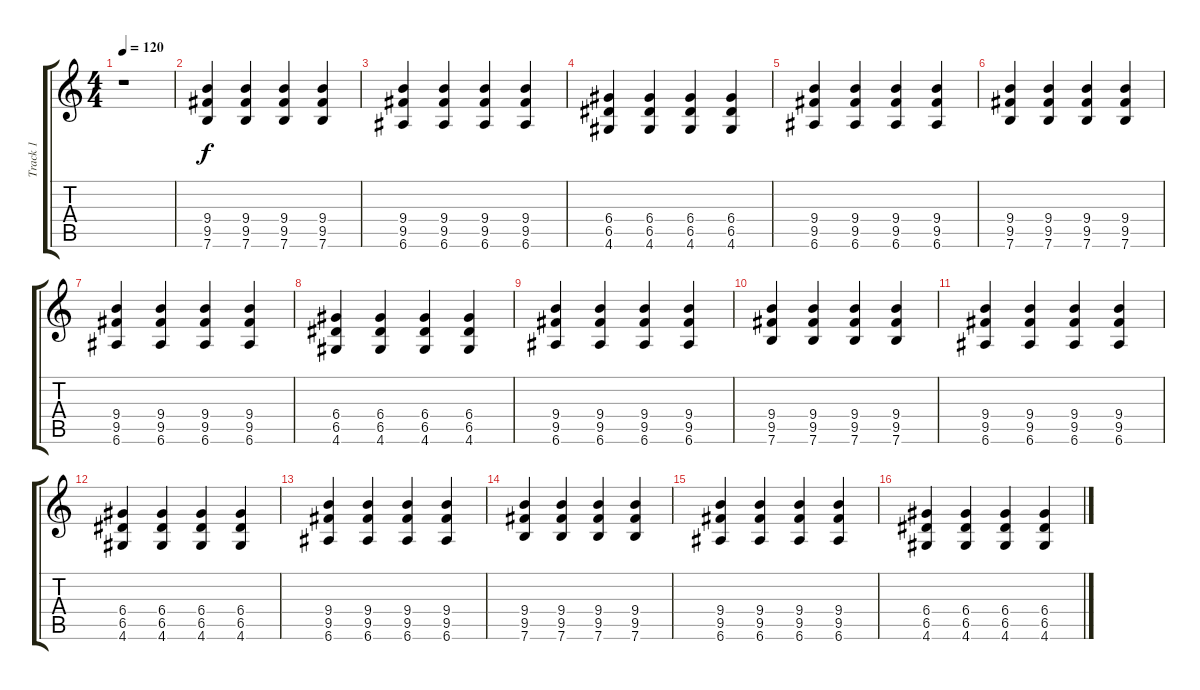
\track ("Track 1" "Track 1") {instrument electricguitarclean}
\staff {score tabs}
\tuning (E4 B3 G3 D3 A2 E2) {hide}
\ts (4 4)
\tempo 120
\clef g2
\ks c
r.1{dy f} |
(9.4 9.5 7.6).4{volume 11 instrument electricguitarclean} (9.4 9.5 7.6).4 (9.4 9.5 7.6).4 (9.4 9.5 7.6).4 |
(9.4 9.5 6.6).4 (9.4 9.5 6.6).4 (9.4 9.5 6.6).4 (9.4 9.5 6.6).4 |
(6.4 6.5 4.6).4 (6.4 6.5 4.6).4 (6.4 6.5 4.6).4 (6.4 6.5 4.6).4 |
(9.4 9.5 6.6).4 (9.4 9.5 6.6).4 (9.4 9.5 6.6).4 (9.4 9.5 6.6).4 |
(9.4 9.5 7.6).4 (9.4 9.5 7.6).4 (9.4 9.5 7.6).4 (9.4 9.5 7.6).4 |
(9.4 9.5 6.6).4 (9.4 9.5 6.6).4 (9.4 9.5 6.6).4 (9.4 9.5 6.6).4 |
(6.4 6.5 4.6).4 (6.4 6.5 4.6).4 (6.4 6.5 4.6).4 (6.4 6.5 4.6).4 |
(9.4 9.5 6.6).4 (9.4 9.5 6.6).4 (9.4 9.5 6.6).4 (9.4 9.5 6.6).4 |
(9.4 9.5 7.6).4 (9.4 9.5 7.6).4 (9.4 9.5 7.6).4 (9.4 9.5 7.6).4 |
(9.4 9.5 6.6).4 (9.4 9.5 6.6).4 (9.4 9.5 6.6).4 (9.4 9.5 6.6).4 |
(6.4 6.5 4.6).4 (6.4 6.5 4.6).4 (6.4 6.5 4.6).4 (6.4 6.5 4.6).4 |
(9.4 9.5 6.6).4 (9.4 9.5 6.6).4 (9.4 9.5 6.6).4 (9.4 9.5 6.6).4 |
(9.4 9.5 7.6).4 (9.4 9.5 7.6).4 (9.4 9.5 7.6).4 (9.4 9.5 7.6).4 |
(9.4 9.5 6.6).4 (9.4 9.5 6.6).4 (9.4 9.5 6.6).4 (9.4 9.5 6.6).4 |
(6.4 6.5 4.6).4 (6.4 6.5 4.6).4 (6.4 6.5 4.6).4 (6.4 6.5 4.6).4
